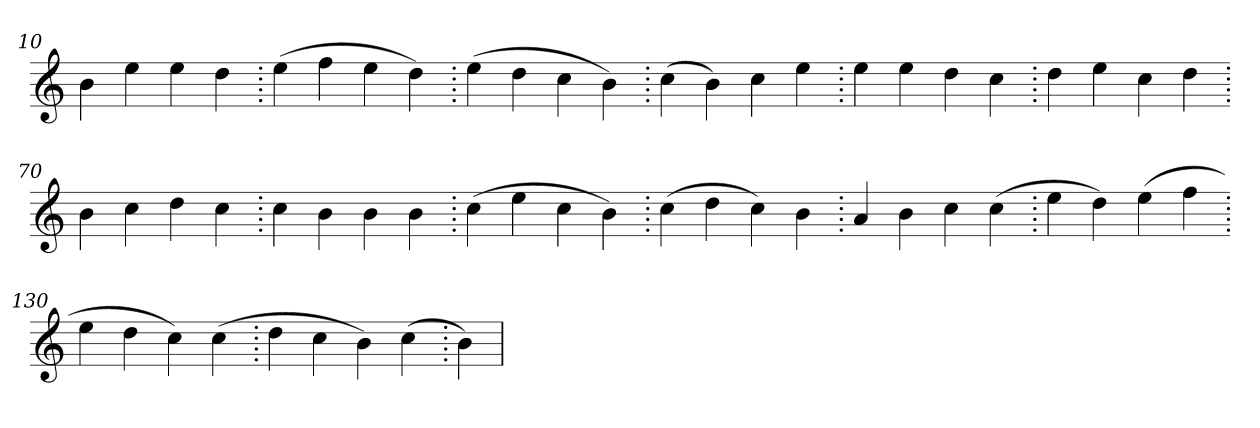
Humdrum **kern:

**kern
*part1
*staff1
*clefG2
=10.
4b
4ee
4ee
4dd
=20.
(>4ee
4ff
4ee
4dd)
=30.
(>4ee
4dd
4cc
4b)
=40.
(>4cc
4b)
4cc
4ee
=50.
4ee
4ee
4dd
4cc
=60.
4dd
4ee
4cc
4dd
=70.
4b
4cc
4dd
4cc
=80.
4cc
4b
4b
4b
=90.
(>4cc
4ee
4cc
4b)
=100.
(>4cc
4dd
4cc)
4b
=110.
4a
4b
4cc
(>4cc
=120.
4ee
4dd)
(>4ee
4ff
=130.
4ee
4dd
4cc)
(>4cc
=140.
4dd
4cc
4b)
(>4cc
=150.
4b)
=
*-
